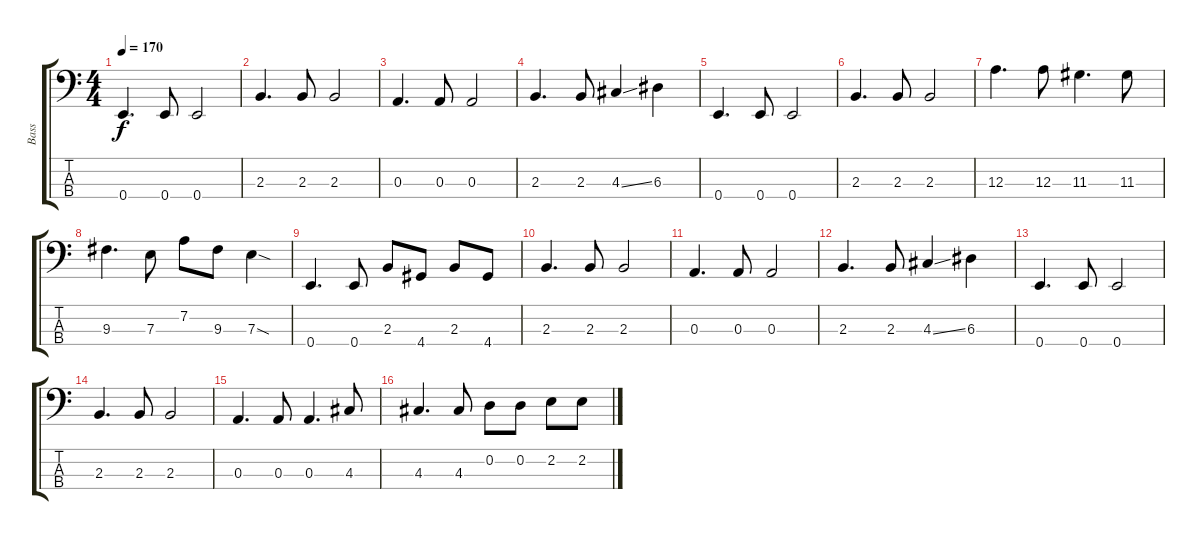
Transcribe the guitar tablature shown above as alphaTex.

\track ("Bass" "Bass") {instrument electricbassfinger}
\staff {score tabs}
\tuning (G2 D2 A1 E1) {hide}
\ts (4 4)
\tempo 170
\clef f4
\ks c
0.4.4{d dy f} 0.4.8 0.4.2 |
2.3.4{d} 2.3.8 2.3.2 |
0.3.4{d} 0.3.8 0.3.2 |
2.3.4{d} 2.3.8 4.3{ss}.4 6.3.4 |
0.4.4{d} 0.4.8 0.4.2 |
2.3.4{d} 2.3.8 2.3.2 |
12.3.4{d} 12.3.8 11.3.4{d} 11.3.8 |
9.3.4{d} 7.3.8 7.2.8 9.3.8 7.3{sod}.4 |
0.4.4{d} 0.4.8 2.3.8 4.4.8 2.3.8 4.4.8 |
2.3.4{d} 2.3.8 2.3.2 |
0.3.4{d} 0.3.8 0.3.2 |
2.3.4{d} 2.3.8 4.3{ss}.4 6.3.4 |
0.4.4{d} 0.4.8 0.4.2 |
2.3.4{d} 2.3.8 2.3.2 |
0.3.4{d} 0.3.8 0.3.4{d} 4.3.8 |
4.3.4{d} 4.3.8 0.2.8 0.2.8 2.2.8 2.2.8
